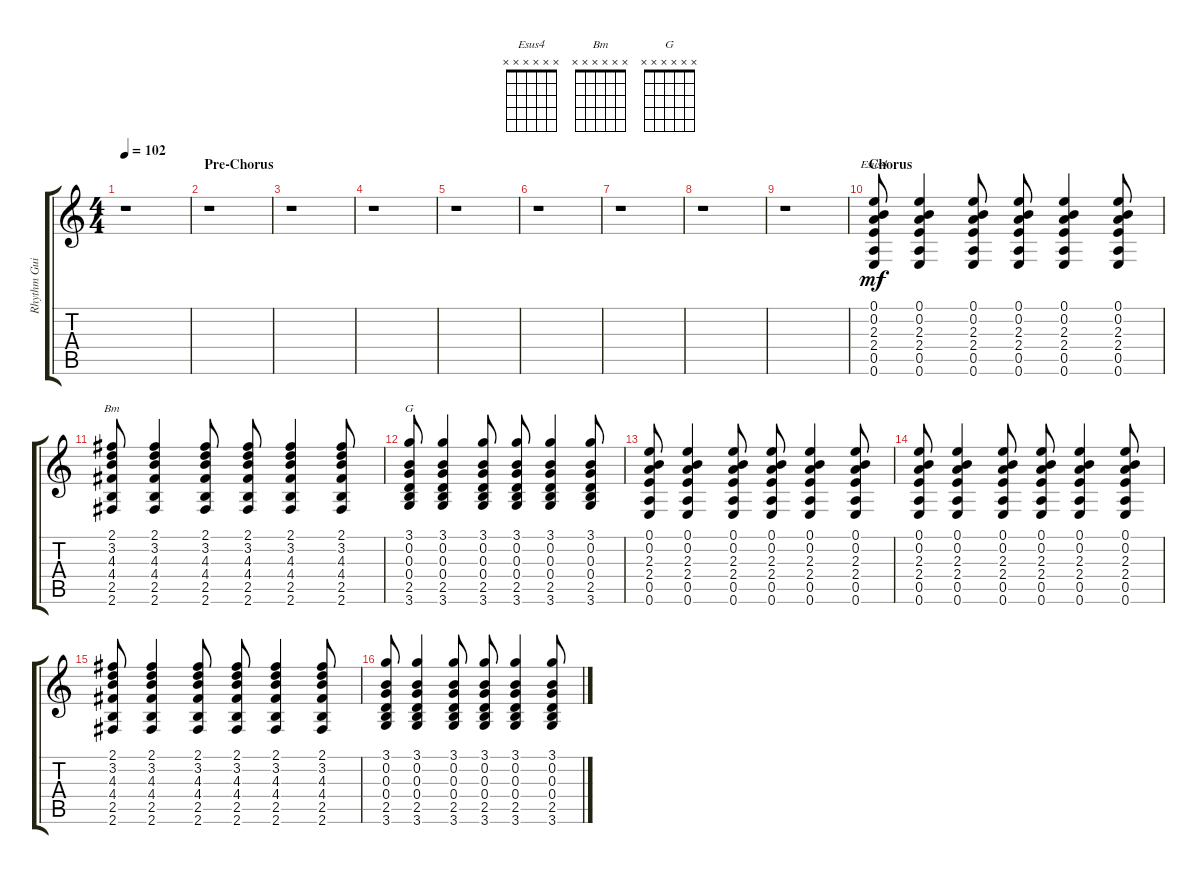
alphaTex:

\track ("Rhythm Guitar" "Rhythm Gui") {instrument acousticguitarsteel}
\staff {score tabs}
\tuning (E4 B3 G3 D3 A2 E2) {hide}
\chord ("Esus4" x x x x x x)
\chord ("Bm" x x x x x x)
\chord ("G" x x x x x x)
\ts (4 4)
\tempo 102
\clef g2
\ks c
r.1{dy mf} |
\section ("" "Pre-Chorus")
r.1 |
r.1 |
r.1 |
r.1 |
r.1 |
r.1 |
r.1 |
r.1 |
\section ("" "Chorus")
(0.1 0.2 2.3 2.4 0.5 0.6).8{ch "Esus4"} (0.1 0.2 2.3 2.4 0.5 0.6).4 (0.1 0.2 2.3 2.4 0.5 0.6).8 (0.1 0.2 2.3 2.4 0.5 0.6).8 (0.1 0.2 2.3 2.4 0.5 0.6).4 (0.1 0.2 2.3 2.4 0.5 0.6).8 |
(2.1 3.2 4.3 4.4 2.5 2.6).8{ch "Bm"} (2.1 3.2 4.3 4.4 2.5 2.6).4 (2.1 3.2 4.3 4.4 2.5 2.6).8 (2.1 3.2 4.3 4.4 2.5 2.6).8 (2.1 3.2 4.3 4.4 2.5 2.6).4 (2.1 3.2 4.3 4.4 2.5 2.6).8 |
(3.1 0.2 0.3 0.4 2.5 3.6).8{ch "G"} (3.1 0.2 0.3 0.4 2.5 3.6).4 (3.1 0.2 0.3 0.4 2.5 3.6).8 (3.1 0.2 0.3 0.4 2.5 3.6).8 (3.1 0.2 0.3 0.4 2.5 3.6).4 (3.1 0.2 0.3 0.4 2.5 3.6).8 |
(0.1 0.2 2.3 2.4 0.5 0.6).8 (0.1 0.2 2.3 2.4 0.5 0.6).4 (0.1 0.2 2.3 2.4 0.5 0.6).8 (0.1 0.2 2.3 2.4 0.5 0.6).8 (0.1 0.2 2.3 2.4 0.5 0.6).4 (0.1 0.2 2.3 2.4 0.5 0.6).8 |
(0.1 0.2 2.3 2.4 0.5 0.6).8 (0.1 0.2 2.3 2.4 0.5 0.6).4 (0.1 0.2 2.3 2.4 0.5 0.6).8 (0.1 0.2 2.3 2.4 0.5 0.6).8 (0.1 0.2 2.3 2.4 0.5 0.6).4 (0.1 0.2 2.3 2.4 0.5 0.6).8 |
(2.1 3.2 4.3 4.4 2.5 2.6).8 (2.1 3.2 4.3 4.4 2.5 2.6).4 (2.1 3.2 4.3 4.4 2.5 2.6).8 (2.1 3.2 4.3 4.4 2.5 2.6).8 (2.1 3.2 4.3 4.4 2.5 2.6).4 (2.1 3.2 4.3 4.4 2.5 2.6).8 |
(3.1 0.2 0.3 0.4 2.5 3.6).8 (3.1 0.2 0.3 0.4 2.5 3.6).4 (3.1 0.2 0.3 0.4 2.5 3.6).8 (3.1 0.2 0.3 0.4 2.5 3.6).8 (3.1 0.2 0.3 0.4 2.5 3.6).4 (3.1 0.2 0.3 0.4 2.5 3.6).8
